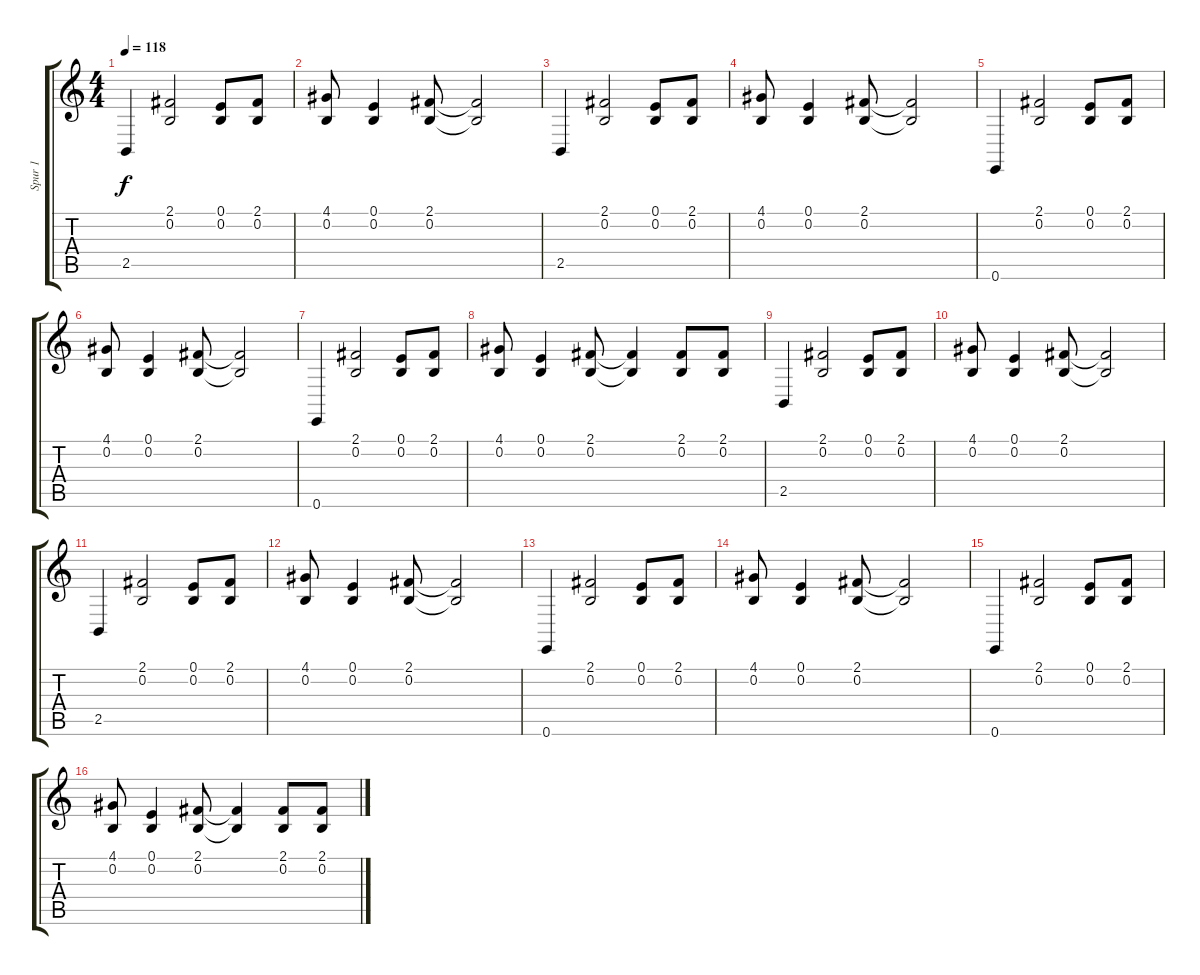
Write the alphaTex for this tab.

\track ("Spur 1" "Spur 1") {instrument acousticgrandpiano}
\staff {score tabs}
\tuning (E4 B3 G3 D3 A2 E2) {hide}
\ts (4 4)
\tempo 118
\clef g2
\ks c
2.5.4{dy f instrument pad3polysynth} (2.1 0.2).2 (0.1 0.2).8 (2.1 0.2).8 |
(4.1 0.2).8 (0.1 0.2).4 (2.1 0.2).8 (2.1{t} 0.2{t}).2 |
2.5.4 (2.1 0.2).2 (0.1 0.2).8 (2.1 0.2).8 |
(4.1 0.2).8 (0.1 0.2).4 (2.1 0.2).8 (2.1{t} 0.2{t}).2 |
0.6.4 (2.1 0.2).2 (0.1 0.2).8 (2.1 0.2).8 |
(4.1 0.2).8 (0.1 0.2).4 (2.1 0.2).8 (2.1{t} 0.2{t}).2 |
0.6.4 (2.1 0.2).2 (0.1 0.2).8 (2.1 0.2).8 |
(4.1 0.2).8 (0.1 0.2).4 (2.1 0.2).8 (2.1{t} 0.2{t}).4 (2.1 0.2).8 (2.1 0.2).8 |
2.5.4{instrument pad4choir} (2.1 0.2).2 (0.1 0.2).8 (2.1 0.2).8 |
(4.1 0.2).8 (0.1 0.2).4 (2.1 0.2).8 (2.1{t} 0.2{t}).2 |
2.5.4 (2.1 0.2).2 (0.1 0.2).8 (2.1 0.2).8 |
(4.1 0.2).8 (0.1 0.2).4 (2.1 0.2).8 (2.1{t} 0.2{t}).2 |
0.6.4 (2.1 0.2).2 (0.1 0.2).8 (2.1 0.2).8 |
(4.1 0.2).8 (0.1 0.2).4 (2.1 0.2).8 (2.1{t} 0.2{t}).2 |
0.6.4 (2.1 0.2).2 (0.1 0.2).8 (2.1 0.2).8 |
(4.1 0.2).8 (0.1 0.2).4 (2.1 0.2).8 (2.1{t} 0.2{t}).4 (2.1 0.2).8 (2.1 0.2).8
